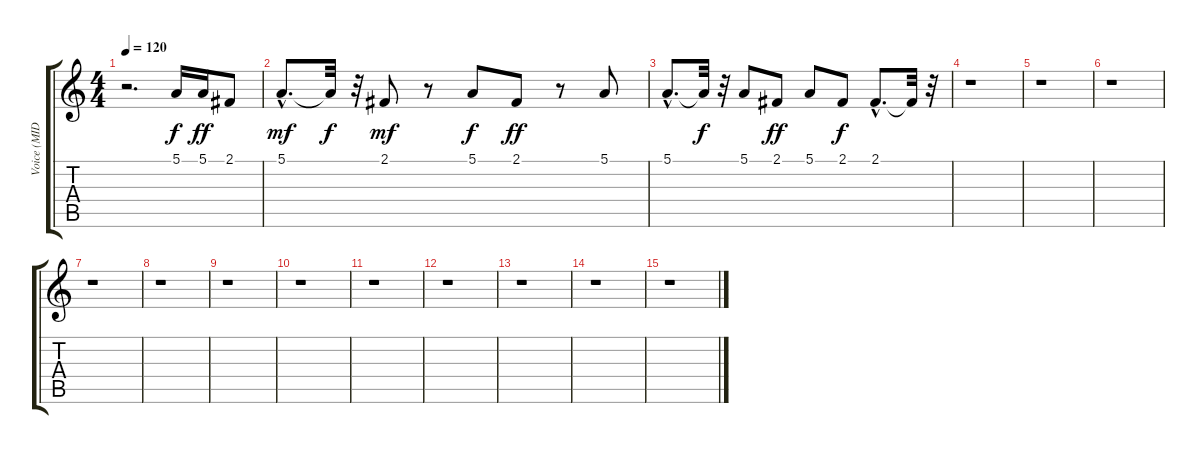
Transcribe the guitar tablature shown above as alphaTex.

\track ("Voice (MIDI)" "Voice (MID") {instrument lead6voice}
\staff {score tabs}
\tuning (E4 B3 G3 D3 A2 E2) {hide}
\ts (4 4)
\tempo 120
\clef g2
\ks c
r.2{d dy f} 5.1.16 5.1.16{dy ff} 2.1.8 |
5.1{hac}.8{d dy mf} 5.1{t}.32{dy f} r.32 2.1.8{dy mf} r.8 5.1.8{dy f} 2.1.8{dy ff} r.8 5.1.8 |
5.1{hac}.8{d} 5.1{t}.32{dy f} r.32 5.1.8 2.1.8{dy ff} 5.1.8 2.1.8{dy f} 2.1{hac}.8{d} 2.1{t}.32 r.32 |
r.1 |
r.1 |
r.1 |
r.1 |
r.1 |
r.1 |
r.1 |
r.1 |
r.1 |
r.1 |
r.1 |
r.1
